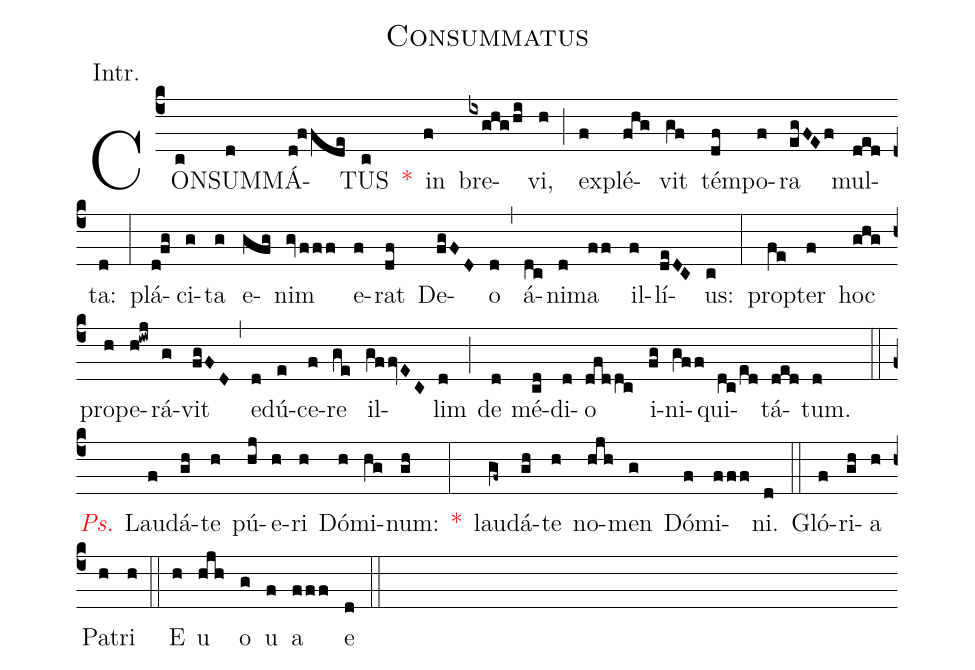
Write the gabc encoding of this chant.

name:Consummatus;
annotation:Intr.;
mode:I.;
office-part:Introit;
%%
(c4) CON(c)SUM(d)MÁ(d!ffde)TUS(c) <v>\red{*}</v>() in(f) bre(ixghg/hi)vi,(h) (;) ex(f)plé(fhg)vit(gf) tém(df)po(f)ra(egFEf) mul(ded)ta:(d) (:) plá(d!fg)ci(g)ta(g) e(gfg)nim(gvfff) e(f)rat(df) De(fgFD)o(d) (,) á(dc)ni(d)ma(ff) il(f)lí(deDC)us:(c) (:) pro(fe)pter(f) hoc(ghg) pro(h)pe(h!iwj)rá(g)vit(fgFD) (,) e(d)dú(e)ce(f)re(ge) il(gffvEC)lim(d) (;) de(d) mé(cd)di(d)o(dfddc) i(fg)ni(gff)qui(dc/ed)tá(ded)tum.(d) (::) <v>\redit{Ps.}</v> Lau(f)dá(gh)te(h) pú(hj)e(h)ri(h) Dó(h)mi(hg)num:(gh) <v>\red{*}</v>(:) lau(gf~)dá(gh)te(h) no(hjh)men(g) Dó(f)mi(fff)ni.(d) (::) Gló(f)ri(gh)a(h) Pa(h)tri(h) (::) E(h) u(hjh) o(g) u(f) a(fff) e(d) (::)
